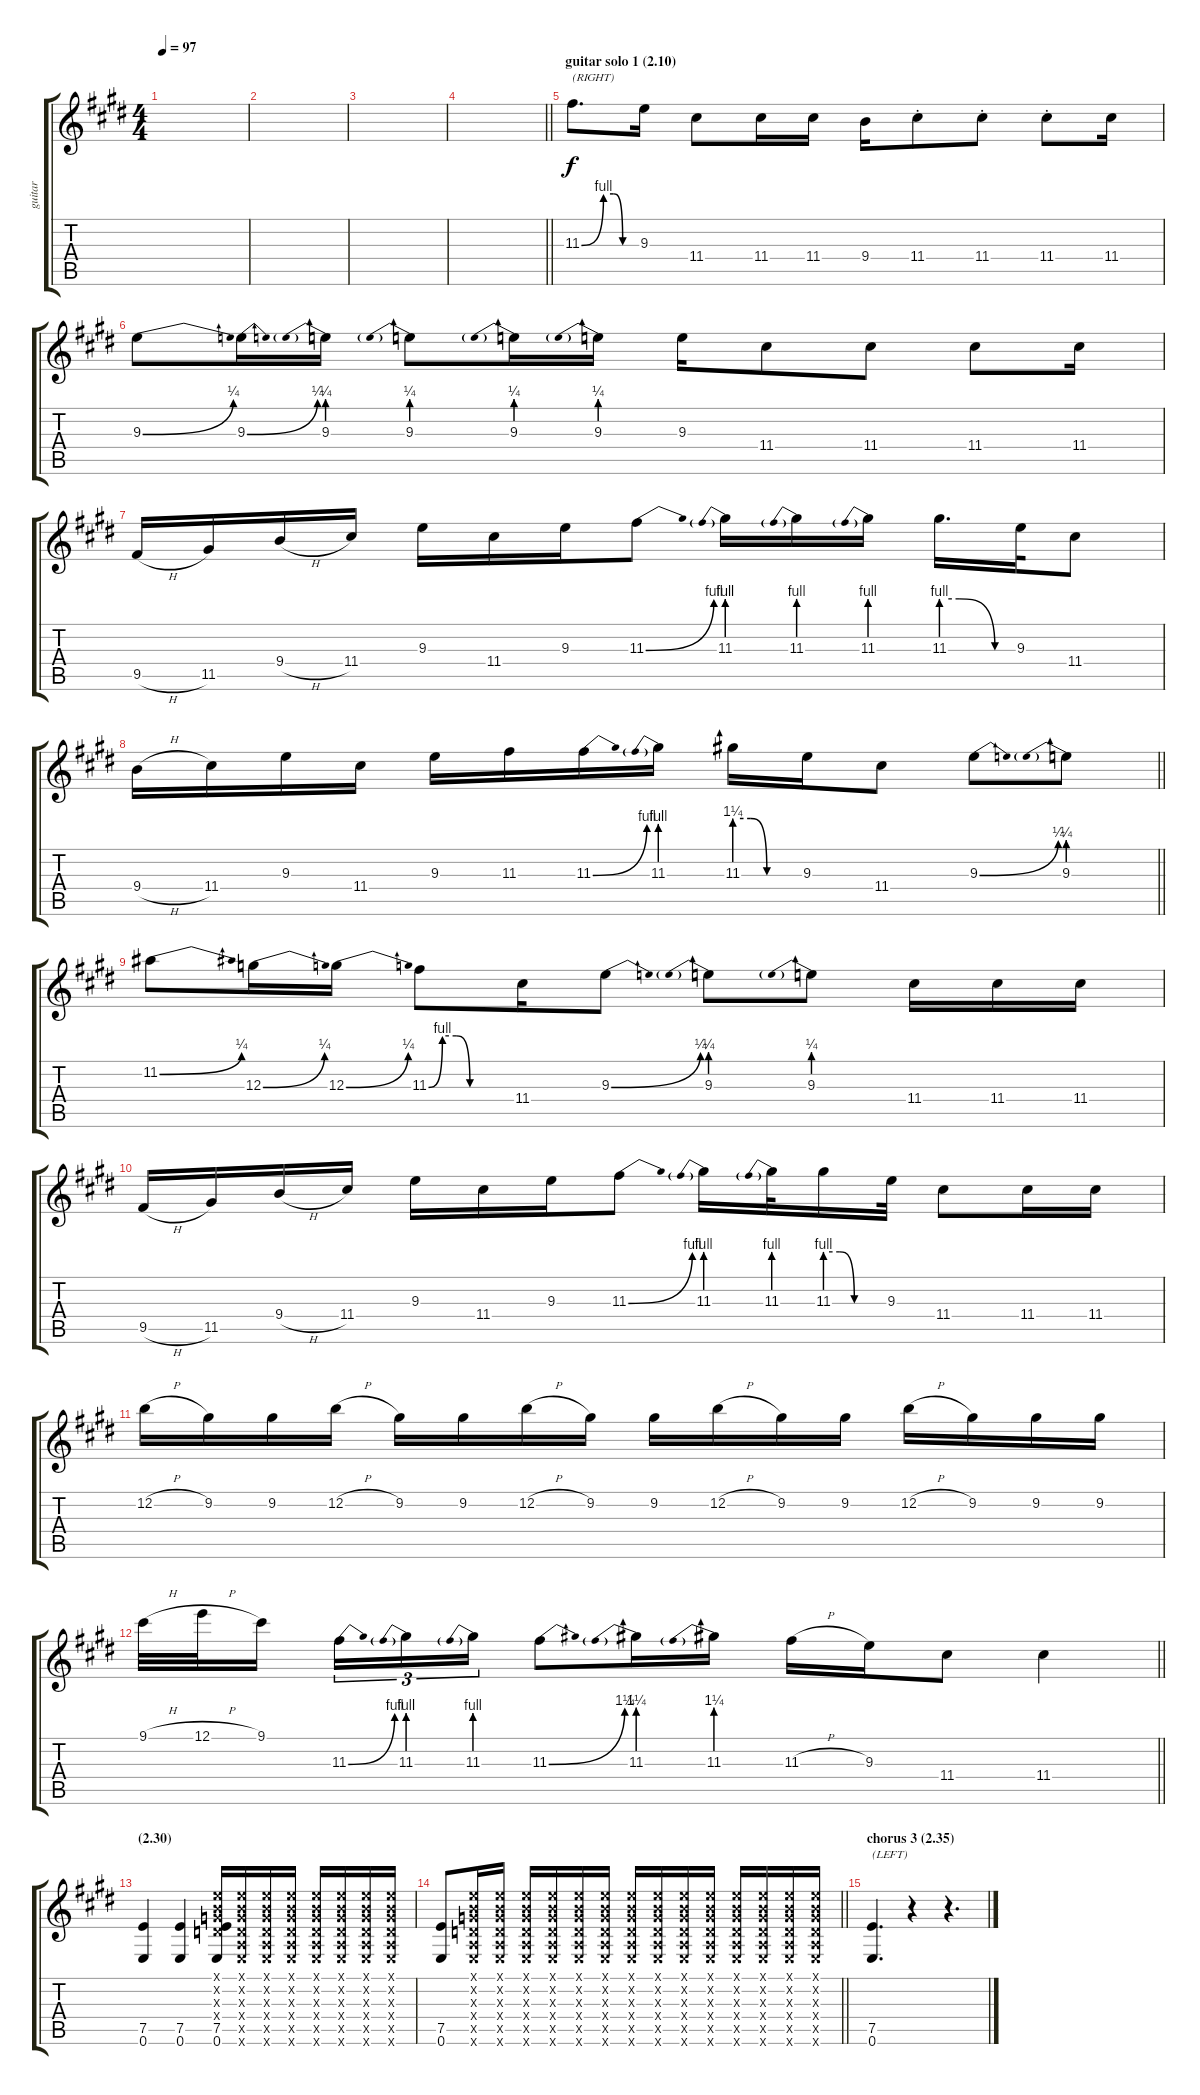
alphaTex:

\track ("guitar" "guitar") {instrument electricguitarjazz}
\staff {score tabs}
\tuning (E4 B3 G3 D3 A2 E2) {hide}
\ts (4 4)
\tempo 97
\clef g2
\ks e
|
|
|
\barLineRight lightlight
|
\section ("" "guitar solo 1 (2.10)")
11.3{be (custom 0 0 24 4 35 4 45 0 60 0)}.8{d txt "(RIGHT)" balance 12} 9.3.16 11.4.8 11.4.16 11.4.16 9.4.16 11.4{st}.8 11.4{st}.8 11.4{st}.8 11.4.16 |
9.3{be (bend 0 0 60 1)}.8 9.3{be (bend 0 0 60 1)}.16 9.3{be (prebend 0 1 60 1)}.16 9.3{be (prebend 0 1 60 1)}.8 9.3{be (prebend 0 1 60 1)}.16 9.3{be (prebend 0 1 60 1)}.16 9.3.16 11.4.8 11.4.8 11.4.8 11.4.16 |
9.5{h}.16 11.5.16 9.4{h}.16 11.4.16 9.3.16 11.4.16 9.3.16 11.3{be (bend 0 0 60 4)}.8 11.3{be (prebend 0 4 60 4)}.16 11.3{be (prebend 0 4 60 4)}.16 11.3{be (prebend 0 4 60 4)}.16 11.3{be (custom 0 4 15 4 45 0 60 0)}.16{d} 9.3.32 11.4.8 |
\barLineRight lightlight
9.4{h}.16 11.4.16 9.3.16 11.4.16 9.3.16 11.3.16 11.3{be (bend 0 0 60 4)}.16 11.3{be (prebend 0 4 60 4)}.16 11.3{be (custom 0 5 15 5 30 0 60 0)}.16 9.3.16 11.4.8 9.3{be (bend 0 0 60 1)}.8 9.3{be (prebend 0 1 60 1)}.8 |
11.2{be (bend 0 0 60 1)}.8 12.3{be (bend 0 0 60 1)}.16 12.3{be (bend 0 0 60 1)}.16 11.3{be (custom 0 0 10 4 20 4 30 0 60 0)}.8 11.4.16 9.3{be (bend 0 0 60 1)}.8 9.3{be (prebend 0 1 60 1)}.8 9.3{be (prebend 0 1 60 1)}.8 11.4.16 11.4.16 11.4.16 |
9.5{h}.16 11.5.16 9.4{h}.16 11.4.16 9.3.16 11.4.16 9.3.16 11.3{be (bend 0 0 60 4)}.8 11.3{be (prebend 0 4 60 4)}.16 11.3{be (prebend 0 4 60 4)}.32 11.3{be (custom 0 4 15 4 30 0 60 0)}.16 9.3.32 11.4.8 11.4.16 11.4.16 |
12.2{h}.16 9.2.16 9.2.16 12.2{h}.16 9.2.16 9.2.16 12.2{h}.16 9.2.16 9.2.16 12.2{h}.16 9.2.16 9.2.16 12.2{h}.16 9.2.16 9.2.16 9.2.16 |
\barLineRight lightlight
9.1{h}.32 12.1{h}.32 9.1.16{beam splitsecondary} 11.3{be (bend 0 0 60 4)}.16{tu (3 2)} 11.3{be (prebend 0 4 60 4)}.16{tu (3 2)} 11.3{be (prebend 0 4 60 4)}.16{tu (3 2)} 11.3{be (bend 0 0 60 5)}.8 11.3{be (prebend 0 5 60 5)}.16 11.3{be (prebend 0 5 60 5)}.16 11.3{h}.16 9.3.16 11.4.8 11.4.4 |
\section ("" "(2.30)")
(7.5 0.6).4 (7.5 0.6).4 (0.1{x} 0.2{x} 0.3{x} 0.4{x} 7.5 0.6).16 (0.1{x} 0.2{x} 0.3{x} 0.4{x} 0.5{x} 0.6{x}).16 (0.1{x} 0.2{x} 0.3{x} 0.4{x} 0.5{x} 0.6{x}).16 (0.1{x} 0.2{x} 0.3{x} 0.4{x} 0.5{x} 0.6{x}).16 (0.1{x} 0.2{x} 0.3{x} 0.4{x} 0.5{x} 0.6{x}).16 (0.1{x} 0.2{x} 0.3{x} 0.4{x} 0.5{x} 0.6{x}).16 (0.1{x} 0.2{x} 0.3{x} 0.4{x} 0.5{x} 0.6{x}).16 (0.1{x} 0.2{x} 0.3{x} 0.4{x} 0.5{x} 0.6{x}).16 |
\barLineRight lightlight
(7.5 0.6).8 (0.1{x} 0.2{x} 0.3{x} 0.4{x} 0.5{x} 0.6{x}).16 (0.1{x} 0.2{x} 0.3{x} 0.4{x} 0.5{x} 0.6{x}).16 (0.1{x} 0.2{x} 0.3{x} 0.4{x} 0.5{x} 0.6{x}).16 (0.1{x} 0.2{x} 0.3{x} 0.4{x} 0.5{x} 0.6{x}).16 (0.1{x} 0.2{x} 0.3{x} 0.4{x} 0.5{x} 0.6{x}).16 (0.1{x} 0.2{x} 0.3{x} 0.4{x} 0.5{x} 0.6{x}).16 (0.1{x} 0.2{x} 0.3{x} 0.4{x} 0.5{x} 0.6{x}).16 (0.1{x} 0.2{x} 0.3{x} 0.4{x} 0.5{x} 0.6{x}).16 (0.1{x} 0.2{x} 0.3{x} 0.4{x} 0.5{x} 0.6{x}).16 (0.1{x} 0.2{x} 0.3{x} 0.4{x} 0.5{x} 0.6{x}).16 (0.1{x} 0.2{x} 0.3{x} 0.4{x} 0.5{x} 0.6{x}).16 (0.1{x} 0.2{x} 0.3{x} 0.4{x} 0.5{x} 0.6{x}).16 (0.1{x} 0.2{x} 0.3{x} 0.4{x} 0.5{x} 0.6{x}).16 (0.1{x} 0.2{x} 0.3{x} 0.4{x} 0.5{x} 0.6{x}).16 |
\section ("" "chorus 3 (2.35)")
(7.5 0.6).4{d txt "(LEFT)" balance 2} r.4 r.4{d}
